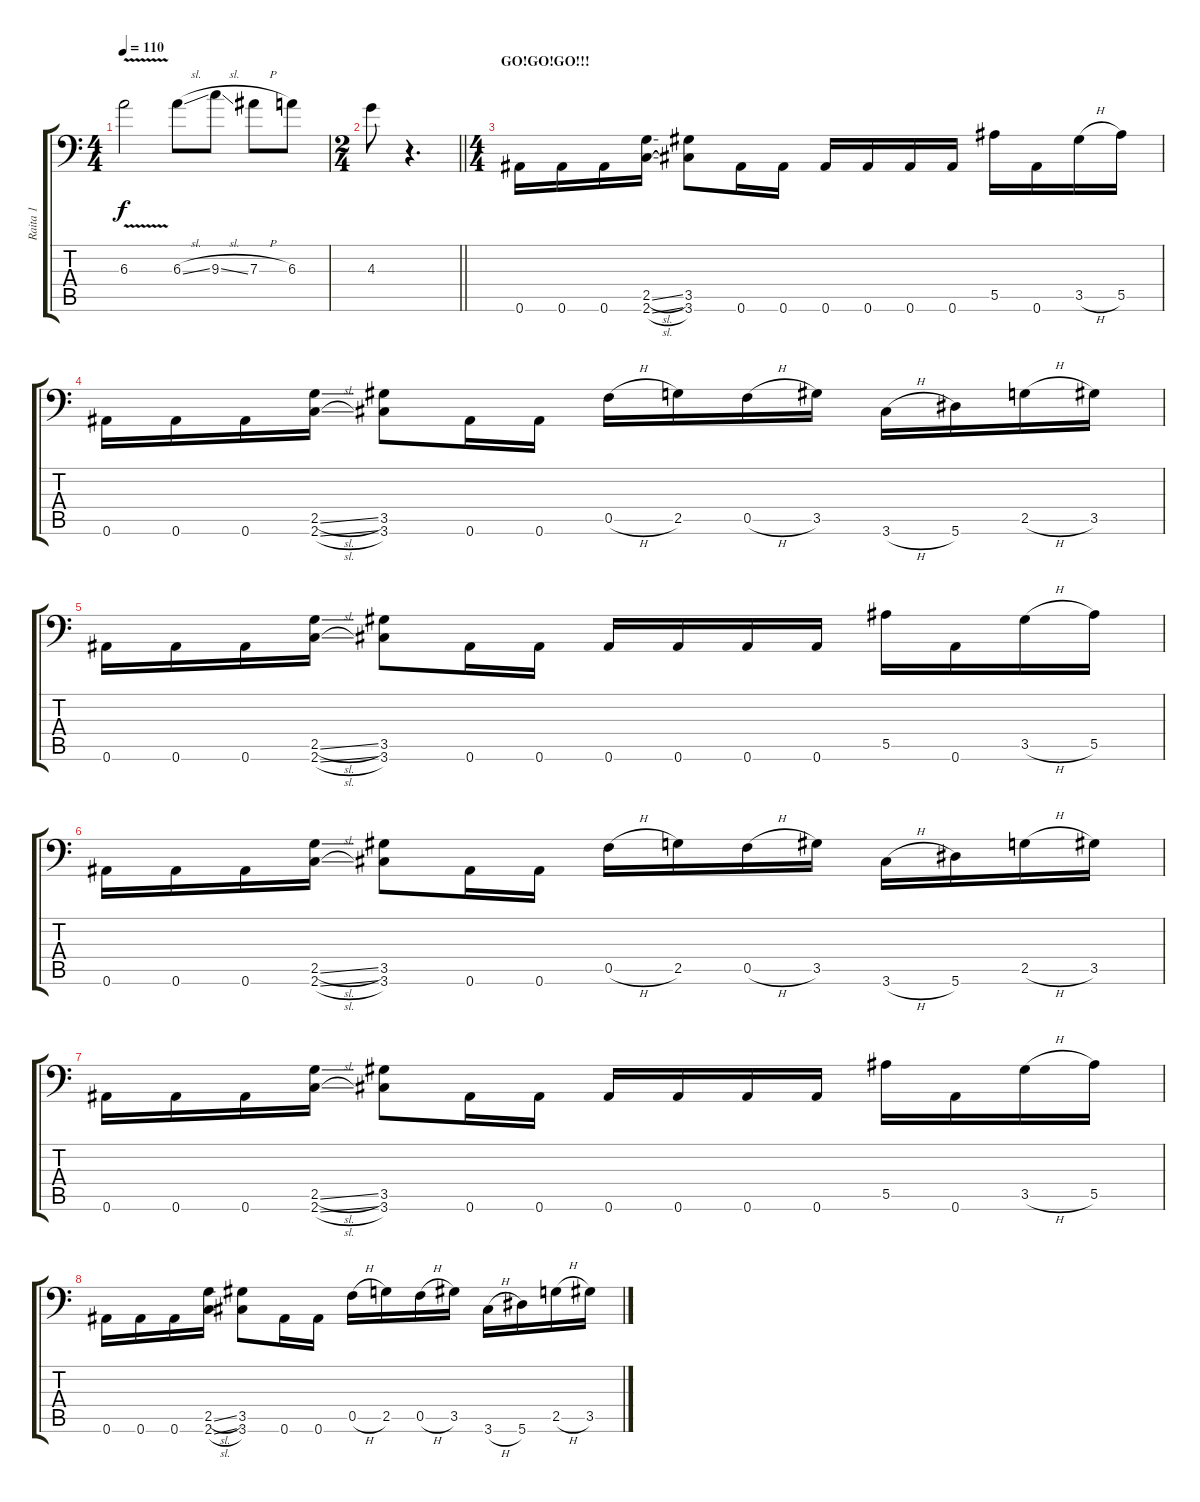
\track ("Raita 1" "Raita 1") {instrument distortionguitar}
\staff {score tabs}
\tuning (C4 G3 Eb3 Bb2 F2 Bb1) {hide}
\ts (4 4)
\tempo 110
\clef f4
\ks c
6.3{v}.2{dy f} 6.3{sl}.8 9.3{sl}.8 7.3{h}.8 6.3.8 |
\ts (2 4)
\barLineRight lightlight
4.3.8 r.4{d} |
\ts (4 4)
\section ("" "GO!GO!GO!!!")
0.6.16 0.6.16 0.6.16 (2.5{sl} 2.6{sl}).16 (3.5 3.6).8 0.6.16 0.6.16 0.6.16 0.6.16 0.6.16 0.6.16 5.5.16 0.6.16 3.5{h}.16 5.5.16 |
0.6.16 0.6.16 0.6.16 (2.5{sl} 2.6{sl}).16 (3.5 3.6).8 0.6.16 0.6.16 0.5{h}.16 2.5.16 0.5{h}.16 3.5.16 3.6{h}.16 5.6.16 2.5{h}.16 3.5.16 |
0.6.16 0.6.16 0.6.16 (2.5{sl} 2.6{sl}).16 (3.5 3.6).8 0.6.16 0.6.16 0.6.16 0.6.16 0.6.16 0.6.16 5.5.16 0.6.16 3.5{h}.16 5.5.16 |
0.6.16 0.6.16 0.6.16 (2.5{sl} 2.6{sl}).16 (3.5 3.6).8 0.6.16 0.6.16 0.5{h}.16 2.5.16 0.5{h}.16 3.5.16 3.6{h}.16 5.6.16 2.5{h}.16 3.5.16 |
0.6.16 0.6.16 0.6.16 (2.5{sl} 2.6{sl}).16 (3.5 3.6).8 0.6.16 0.6.16 0.6.16 0.6.16 0.6.16 0.6.16 5.5.16 0.6.16 3.5{h}.16 5.5.16 |
0.6.16 0.6.16 0.6.16 (2.5{sl} 2.6{sl}).16 (3.5 3.6).8 0.6.16 0.6.16 0.5{h}.16 2.5.16 0.5{h}.16 3.5.16 3.6{h}.16 5.6.16 2.5{h}.16 3.5.16
